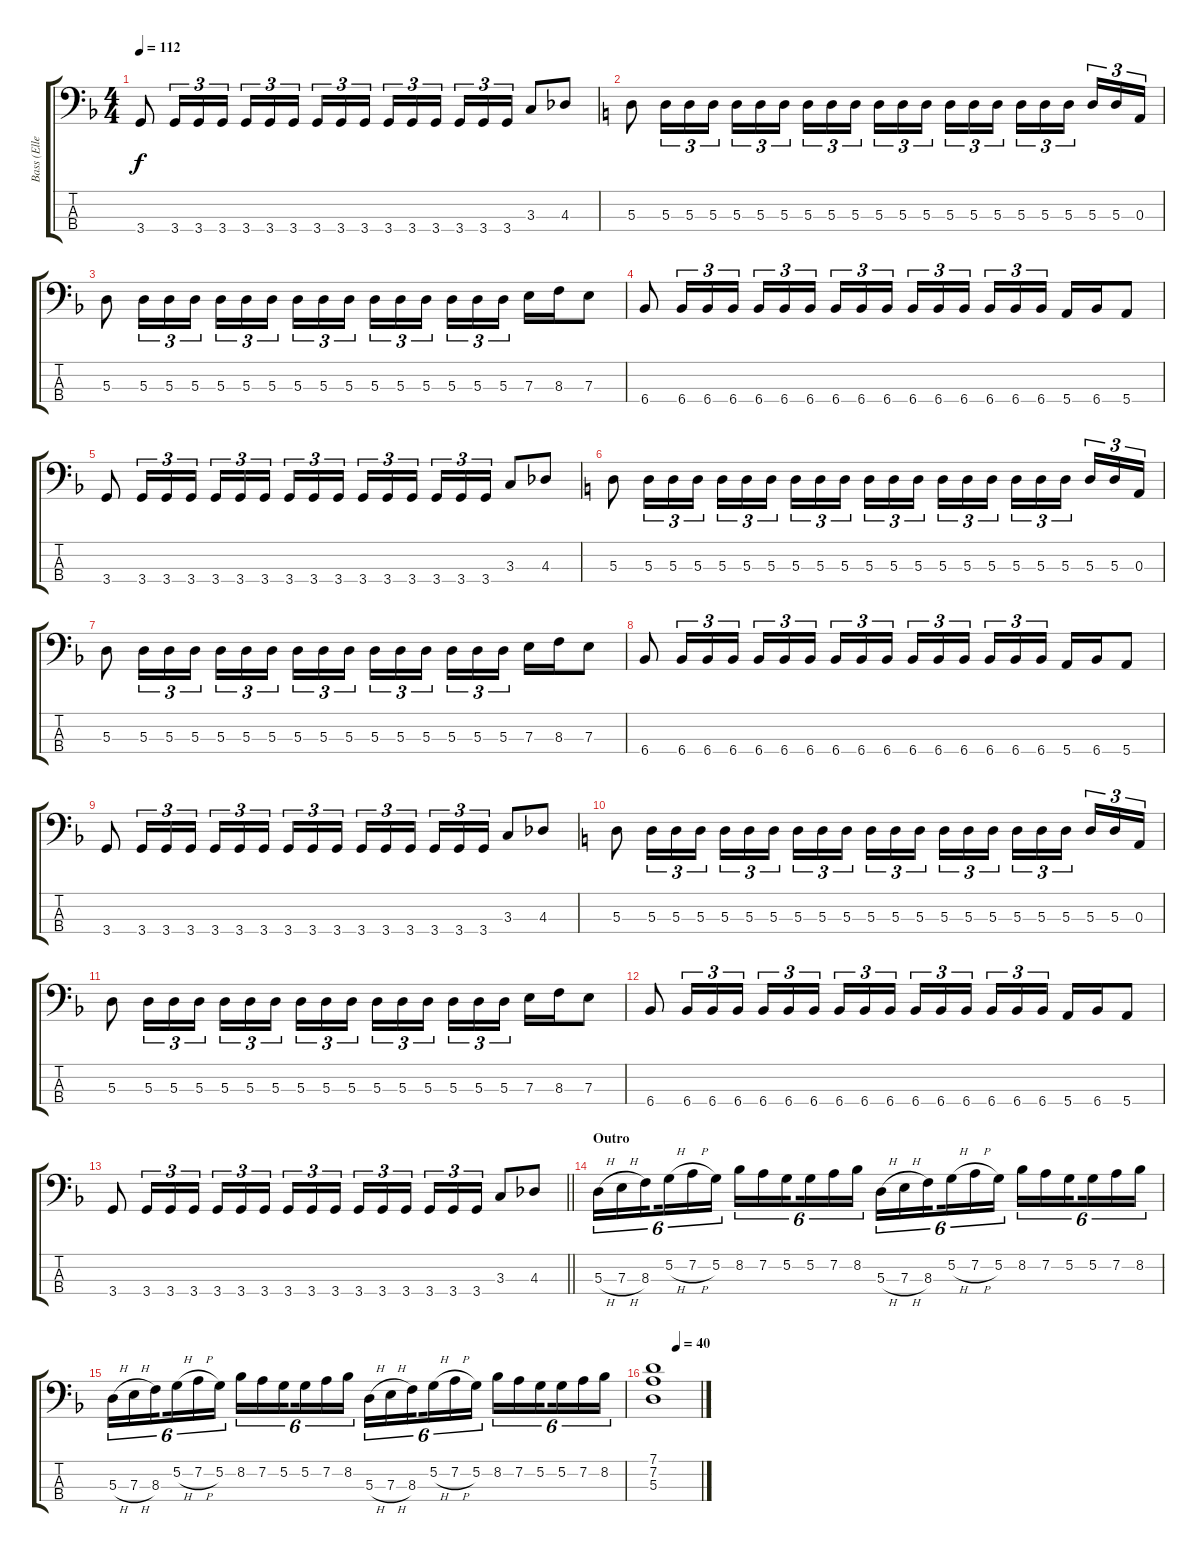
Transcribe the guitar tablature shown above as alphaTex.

\track ("Bass (Ellefson)" "Bass (Elle") {instrument electricbasspick}
\staff {score tabs}
\tuning (G2 D2 A1 E1) {hide}
\ts (4 4)
\tempo 112
\clef f4
\ks f
3.4.8{dy f} 3.4.16{tu (3 2)} 3.4.16{tu (3 2)} 3.4.16{tu (3 2)} 3.4.16{tu (3 2)} 3.4.16{tu (3 2)} 3.4.16{tu (3 2) beam splitsecondary} 3.4.16{tu (3 2)} 3.4.16{tu (3 2)} 3.4.16{tu (3 2)} 3.4.16{tu (3 2)} 3.4.16{tu (3 2)} 3.4.16{tu (3 2) beam splitsecondary} 3.4.16{tu (3 2)} 3.4.16{tu (3 2)} 3.4.16{tu (3 2)} 3.3.8 4.3.8 |
\ks c
5.3.8 5.3.16{tu (3 2)} 5.3.16{tu (3 2)} 5.3.16{tu (3 2)} 5.3.16{tu (3 2)} 5.3.16{tu (3 2)} 5.3.16{tu (3 2) beam splitsecondary} 5.3.16{tu (3 2)} 5.3.16{tu (3 2)} 5.3.16{tu (3 2)} 5.3.16{tu (3 2)} 5.3.16{tu (3 2)} 5.3.16{tu (3 2) beam splitsecondary} 5.3.16{tu (3 2)} 5.3.16{tu (3 2)} 5.3.16{tu (3 2)} 5.3.16{tu (3 2)} 5.3.16{tu (3 2)} 5.3.16{tu (3 2) beam splitsecondary} 5.3.16{tu (3 2)} 5.3.16{tu (3 2)} 0.3.16{tu (3 2)} |
\ks f
5.3.8 5.3.16{tu (3 2)} 5.3.16{tu (3 2)} 5.3.16{tu (3 2)} 5.3.16{tu (3 2)} 5.3.16{tu (3 2)} 5.3.16{tu (3 2) beam splitsecondary} 5.3.16{tu (3 2)} 5.3.16{tu (3 2)} 5.3.16{tu (3 2)} 5.3.16{tu (3 2)} 5.3.16{tu (3 2)} 5.3.16{tu (3 2) beam splitsecondary} 5.3.16{tu (3 2)} 5.3.16{tu (3 2)} 5.3.16{tu (3 2)} 7.3.16 8.3.16 7.3.8 |
6.4.8 6.4.16{tu (3 2)} 6.4.16{tu (3 2)} 6.4.16{tu (3 2)} 6.4.16{tu (3 2)} 6.4.16{tu (3 2)} 6.4.16{tu (3 2) beam splitsecondary} 6.4.16{tu (3 2)} 6.4.16{tu (3 2)} 6.4.16{tu (3 2)} 6.4.16{tu (3 2)} 6.4.16{tu (3 2)} 6.4.16{tu (3 2) beam splitsecondary} 6.4.16{tu (3 2)} 6.4.16{tu (3 2)} 6.4.16{tu (3 2)} 5.4.16 6.4.16 5.4.8 |
3.4.8 3.4.16{tu (3 2)} 3.4.16{tu (3 2)} 3.4.16{tu (3 2)} 3.4.16{tu (3 2)} 3.4.16{tu (3 2)} 3.4.16{tu (3 2) beam splitsecondary} 3.4.16{tu (3 2)} 3.4.16{tu (3 2)} 3.4.16{tu (3 2)} 3.4.16{tu (3 2)} 3.4.16{tu (3 2)} 3.4.16{tu (3 2) beam splitsecondary} 3.4.16{tu (3 2)} 3.4.16{tu (3 2)} 3.4.16{tu (3 2)} 3.3.8 4.3.8 |
\ks c
5.3.8 5.3.16{tu (3 2)} 5.3.16{tu (3 2)} 5.3.16{tu (3 2)} 5.3.16{tu (3 2)} 5.3.16{tu (3 2)} 5.3.16{tu (3 2) beam splitsecondary} 5.3.16{tu (3 2)} 5.3.16{tu (3 2)} 5.3.16{tu (3 2)} 5.3.16{tu (3 2)} 5.3.16{tu (3 2)} 5.3.16{tu (3 2) beam splitsecondary} 5.3.16{tu (3 2)} 5.3.16{tu (3 2)} 5.3.16{tu (3 2)} 5.3.16{tu (3 2)} 5.3.16{tu (3 2)} 5.3.16{tu (3 2) beam splitsecondary} 5.3.16{tu (3 2)} 5.3.16{tu (3 2)} 0.3.16{tu (3 2)} |
\ks f
5.3.8 5.3.16{tu (3 2)} 5.3.16{tu (3 2)} 5.3.16{tu (3 2)} 5.3.16{tu (3 2)} 5.3.16{tu (3 2)} 5.3.16{tu (3 2) beam splitsecondary} 5.3.16{tu (3 2)} 5.3.16{tu (3 2)} 5.3.16{tu (3 2)} 5.3.16{tu (3 2)} 5.3.16{tu (3 2)} 5.3.16{tu (3 2) beam splitsecondary} 5.3.16{tu (3 2)} 5.3.16{tu (3 2)} 5.3.16{tu (3 2)} 7.3.16 8.3.16 7.3.8 |
6.4.8 6.4.16{tu (3 2)} 6.4.16{tu (3 2)} 6.4.16{tu (3 2)} 6.4.16{tu (3 2)} 6.4.16{tu (3 2)} 6.4.16{tu (3 2) beam splitsecondary} 6.4.16{tu (3 2)} 6.4.16{tu (3 2)} 6.4.16{tu (3 2)} 6.4.16{tu (3 2)} 6.4.16{tu (3 2)} 6.4.16{tu (3 2) beam splitsecondary} 6.4.16{tu (3 2)} 6.4.16{tu (3 2)} 6.4.16{tu (3 2)} 5.4.16 6.4.16 5.4.8 |
3.4.8 3.4.16{tu (3 2)} 3.4.16{tu (3 2)} 3.4.16{tu (3 2)} 3.4.16{tu (3 2)} 3.4.16{tu (3 2)} 3.4.16{tu (3 2) beam splitsecondary} 3.4.16{tu (3 2)} 3.4.16{tu (3 2)} 3.4.16{tu (3 2)} 3.4.16{tu (3 2)} 3.4.16{tu (3 2)} 3.4.16{tu (3 2) beam splitsecondary} 3.4.16{tu (3 2)} 3.4.16{tu (3 2)} 3.4.16{tu (3 2)} 3.3.8 4.3.8 |
\ks c
5.3.8 5.3.16{tu (3 2)} 5.3.16{tu (3 2)} 5.3.16{tu (3 2)} 5.3.16{tu (3 2)} 5.3.16{tu (3 2)} 5.3.16{tu (3 2) beam splitsecondary} 5.3.16{tu (3 2)} 5.3.16{tu (3 2)} 5.3.16{tu (3 2)} 5.3.16{tu (3 2)} 5.3.16{tu (3 2)} 5.3.16{tu (3 2) beam splitsecondary} 5.3.16{tu (3 2)} 5.3.16{tu (3 2)} 5.3.16{tu (3 2)} 5.3.16{tu (3 2)} 5.3.16{tu (3 2)} 5.3.16{tu (3 2) beam splitsecondary} 5.3.16{tu (3 2)} 5.3.16{tu (3 2)} 0.3.16{tu (3 2)} |
\ks f
5.3.8 5.3.16{tu (3 2)} 5.3.16{tu (3 2)} 5.3.16{tu (3 2)} 5.3.16{tu (3 2)} 5.3.16{tu (3 2)} 5.3.16{tu (3 2) beam splitsecondary} 5.3.16{tu (3 2)} 5.3.16{tu (3 2)} 5.3.16{tu (3 2)} 5.3.16{tu (3 2)} 5.3.16{tu (3 2)} 5.3.16{tu (3 2) beam splitsecondary} 5.3.16{tu (3 2)} 5.3.16{tu (3 2)} 5.3.16{tu (3 2)} 7.3.16 8.3.16 7.3.8 |
6.4.8 6.4.16{tu (3 2)} 6.4.16{tu (3 2)} 6.4.16{tu (3 2)} 6.4.16{tu (3 2)} 6.4.16{tu (3 2)} 6.4.16{tu (3 2) beam splitsecondary} 6.4.16{tu (3 2)} 6.4.16{tu (3 2)} 6.4.16{tu (3 2)} 6.4.16{tu (3 2)} 6.4.16{tu (3 2)} 6.4.16{tu (3 2) beam splitsecondary} 6.4.16{tu (3 2)} 6.4.16{tu (3 2)} 6.4.16{tu (3 2)} 5.4.16 6.4.16 5.4.8 |
\barLineRight lightlight
3.4.8 3.4.16{tu (3 2)} 3.4.16{tu (3 2)} 3.4.16{tu (3 2)} 3.4.16{tu (3 2)} 3.4.16{tu (3 2)} 3.4.16{tu (3 2) beam splitsecondary} 3.4.16{tu (3 2)} 3.4.16{tu (3 2)} 3.4.16{tu (3 2)} 3.4.16{tu (3 2)} 3.4.16{tu (3 2)} 3.4.16{tu (3 2) beam splitsecondary} 3.4.16{tu (3 2)} 3.4.16{tu (3 2)} 3.4.16{tu (3 2)} 3.3.8 4.3.8 |
\section ("" "Outro")
5.3{h}.16{tu (6 4)} 7.3{h}.16{tu (6 4)} 8.3.16{tu (6 4) beam splitsecondary} 5.2{h}.16{tu (6 4)} 7.2{h}.16{tu (6 4)} 5.2.16{tu (6 4)} 8.2.16{tu (6 4)} 7.2.16{tu (6 4)} 5.2.16{tu (6 4) beam splitsecondary} 5.2.16{tu (6 4)} 7.2.16{tu (6 4)} 8.2.16{tu (6 4)} 5.3{h}.16{tu (6 4)} 7.3{h}.16{tu (6 4)} 8.3.16{tu (6 4) beam splitsecondary} 5.2{h}.16{tu (6 4)} 7.2{h}.16{tu (6 4)} 5.2.16{tu (6 4)} 8.2.16{tu (6 4)} 7.2.16{tu (6 4)} 5.2.16{tu (6 4) beam splitsecondary} 5.2.16{tu (6 4)} 7.2.16{tu (6 4)} 8.2.16{tu (6 4)} |
5.3{h}.16{tu (6 4)} 7.3{h}.16{tu (6 4)} 8.3.16{tu (6 4) beam splitsecondary} 5.2{h}.16{tu (6 4)} 7.2{h}.16{tu (6 4)} 5.2.16{tu (6 4)} 8.2.16{tu (6 4)} 7.2.16{tu (6 4)} 5.2.16{tu (6 4) beam splitsecondary} 5.2.16{tu (6 4)} 7.2.16{tu (6 4)} 8.2.16{tu (6 4)} 5.3{h}.16{tu (6 4)} 7.3{h}.16{tu (6 4)} 8.3.16{tu (6 4) beam splitsecondary} 5.2{h}.16{tu (6 4)} 7.2{h}.16{tu (6 4)} 5.2.16{tu (6 4)} 8.2.16{tu (6 4)} 7.2.16{tu (6 4)} 5.2.16{tu (6 4) beam splitsecondary} 5.2.16{tu (6 4)} 7.2.16{tu (6 4)} 8.2.16{tu (6 4)} |
\tempo (40 0.5)
(7.1 7.2 5.3).1
